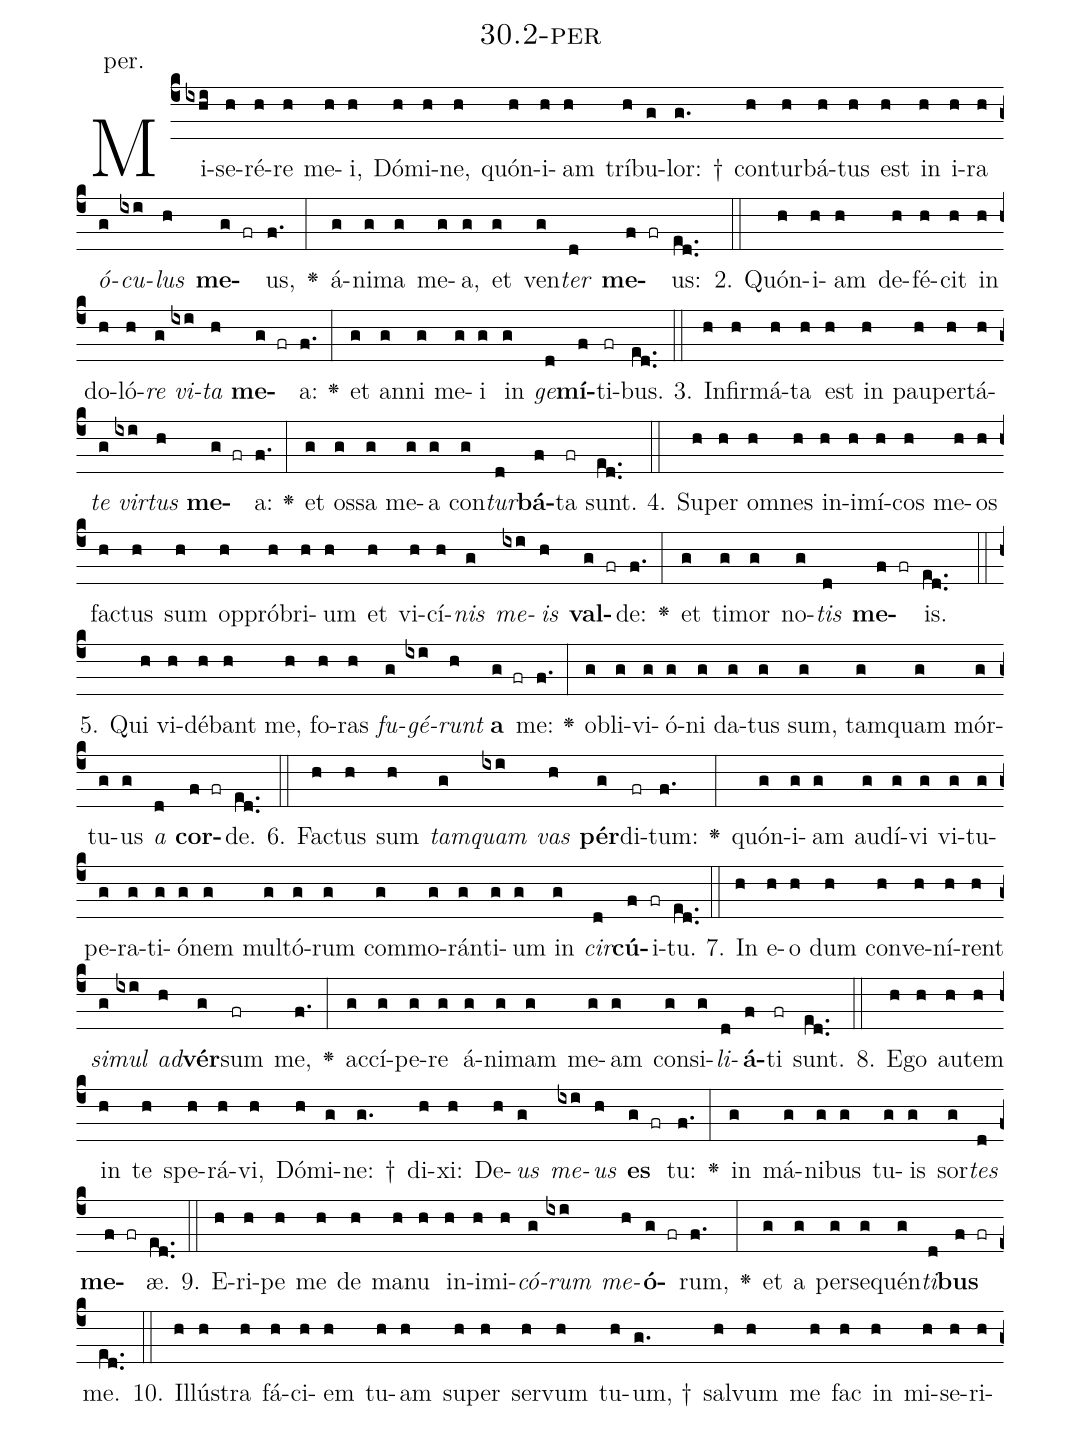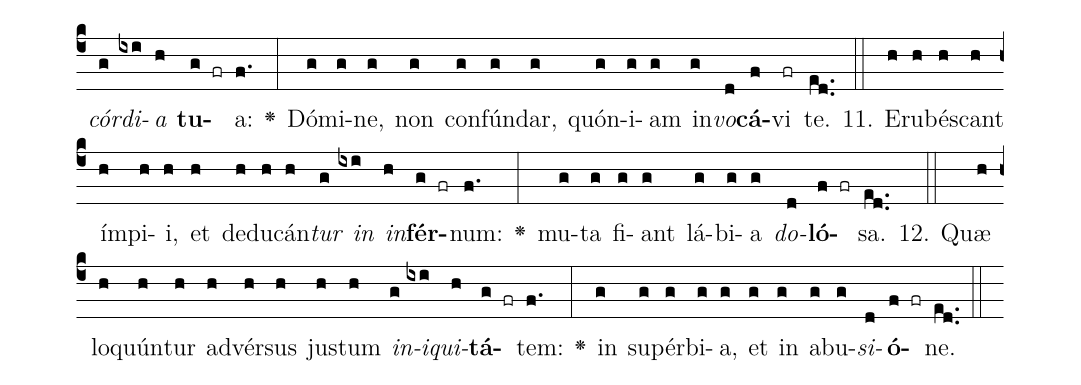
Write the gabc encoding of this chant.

name: 30.2-per;
annotation: per.;
%%
(c4)Mi(ixhi)se(h)ré(h)re(h) me(h)i,(h) Dó(h)mi(h)ne,(h) quón(h)i(h)am(h) trí(h)bu(g)lor: †(g.) con(h)tur(h)bá(h)tus(h) est(h) in(h) i(h)ra(h) <i>ó</i>(g)<i>cu</i>(ixi)<i>lus</i>(h) <b>me</b>(g fr)us,(f.) <v>\greheightstar</v>(:) á(g)ni(g)ma(g) me(g)a,(g) et(g) ven(g)<i>ter</i>(d) <b>me</b>(f fr)us:(ed..) (::)
2. Quón(h)i(h)am(h) de(h)fé(h)cit(h) in(h) do(h)ló(h)<i>re</i>(g) <i>vi</i>(ixi)<i>ta</i>(h) <b>me</b>(g fr)a:(f.) <v>\greheightstar</v>(:) et(g) an(g)ni(g) me(g)i(g) in(g) <i>ge</i>(d)<b>mí</b>(f)ti(fr)bus.(ed..) (::)
3. In(h)fir(h)má(h)ta(h) est(h) in(h) pau(h)per(h)tá(h)<i>te</i>(g) <i>vir</i>(ixi)<i>tus</i>(h) <b>me</b>(g fr)a:(f.) <v>\greheightstar</v>(:) et(g) os(g)sa(g) me(g)a(g) con(g)<i>tur</i>(d)<b>bá</b>(f)ta(fr) sunt.(ed..) (::)
4. Su(h)per(h) om(h)nes(h) in(h)i(h)mí(h)cos(h) me(h)os(h) fac(h)tus(h) sum(h) op(h)pró(h)bri(h)um(h) et(h) vi(h)cí(h)<i>nis</i>(g) <i>me</i>(ixi)<i>is</i>(h) <b>val</b>(g fr)de:(f.) <v>\greheightstar</v>(:) et(g) ti(g)mor(g) no(g)<i>tis</i>(d) <b>me</b>(f fr)is.(ed..) (::)
5. Qui(h) vi(h)dé(h)bant(h) me,(h) fo(h)ras(h) <i>fu</i>(g)<i>gé</i>(ixi)<i>runt</i>(h) <b>a</b>(g fr) me:(f.) <v>\greheightstar</v>(:) ob(g)li(g)vi(g)ó(g)ni(g) da(g)tus(g) sum,(g) tam(g)quam(g) mór(g)tu(g)us(g) <i>a</i>(d) <b>cor</b>(f fr)de.(ed..) (::)
6. Fac(h)tus(h) sum(h) <i>tam</i>(g)<i>quam</i>(ixi) <i>vas</i>(h) <b>pér</b>(g)di(fr)tum:(f.) <v>\greheightstar</v>(:) quón(g)i(g)am(g) au(g)dí(g)vi(g) vi(g)tu(g)pe(g)ra(g)ti(g)ó(g)nem(g) mul(g)tó(g)rum(g) com(g)mo(g)rán(g)ti(g)um(g) in(g) <i>cir</i>(d)<b>cú</b>(f)i(fr)tu.(ed..) (::)
7. In(h) e(h)o(h) dum(h) con(h)ve(h)ní(h)rent(h) <i>si</i>(g)<i>mul</i>(ixi) <i>ad</i>(h)<b>vér</b>(g)sum(fr) me,(f.) <v>\greheightstar</v>(:) ac(g)cí(g)pe(g)re(g) á(g)ni(g)mam(g) me(g)am(g) con(g)si(g)<i>li</i>(d)<b>á</b>(f)ti(fr) sunt.(ed..) (::)
8. E(h)go(h) au(h)tem(h) in(h) te(h) spe(h)rá(h)vi,(h) Dó(h)mi(g)ne: †(g.) di(h)xi:(h) De(h)<i>us</i>(g) <i>me</i>(ixi)<i>us</i>(h) <b>es</b>(g fr) tu:(f.) <v>\greheightstar</v>(:) in(g) má(g)ni(g)bus(g) tu(g)is(g) sor(g)<i>tes</i>(d) <b>me</b>(f fr)æ.(ed..) (::)
9. E(h)ri(h)pe(h) me(h) de(h) ma(h)nu(h) in(h)i(h)mi(h)<i>có</i>(g)<i>rum</i>(ixi) <i>me</i>(h)<b>ó</b>(g fr)rum,(f.) <v>\greheightstar</v>(:) et(g) a(g) per(g)se(g)quén(g)<i>ti</i>(d)<b>bus</b>(f fr) me.(ed..) (::)
10. Il(h)lús(h)tra(h) fá(h)ci(h)em(h) tu(h)am(h) su(h)per(h) ser(h)vum(h) tu(h)um, †(g.) sal(h)vum(h) me(h) fac(h) in(h) mi(h)se(h)ri(h)<i>cór</i>(g)<i>di</i>(ixi)<i>a</i>(h) <b>tu</b>(g fr)a:(f.) <v>\greheightstar</v>(:) Dó(g)mi(g)ne,(g) non(g) con(g)fún(g)dar,(g) quón(g)i(g)am(g) in(g)<i>vo</i>(d)<b>cá</b>(f)vi(fr) te.(ed..) (::)
11. E(h)ru(h)bés(h)cant(h) ím(h)pi(h)i,(h) et(h) de(h)du(h)cán(h)<i>tur</i>(g) <i>in</i>(ixi) <i>in</i>(h)<b>fér</b>(g fr)num:(f.) <v>\greheightstar</v>(:) mu(g)ta(g) fi(g)ant(g) lá(g)bi(g)a(g) <i>do</i>(d)<b>ló</b>(f fr)sa.(ed..) (::)
12. Quæ(h) lo(h)quún(h)tur(h) ad(h)vér(h)sus(h) jus(h)tum(h) <i>in</i>(g)<i>i</i>(ixi)<i>qui</i>(h)<b>tá</b>(g fr)tem:(f.) <v>\greheightstar</v>(:) in(g) su(g)pér(g)bi(g)a,(g) et(g) in(g) ab(g)u(g)<i>si</i>(d)<b>ó</b>(f fr)ne.(ed..) (::)
